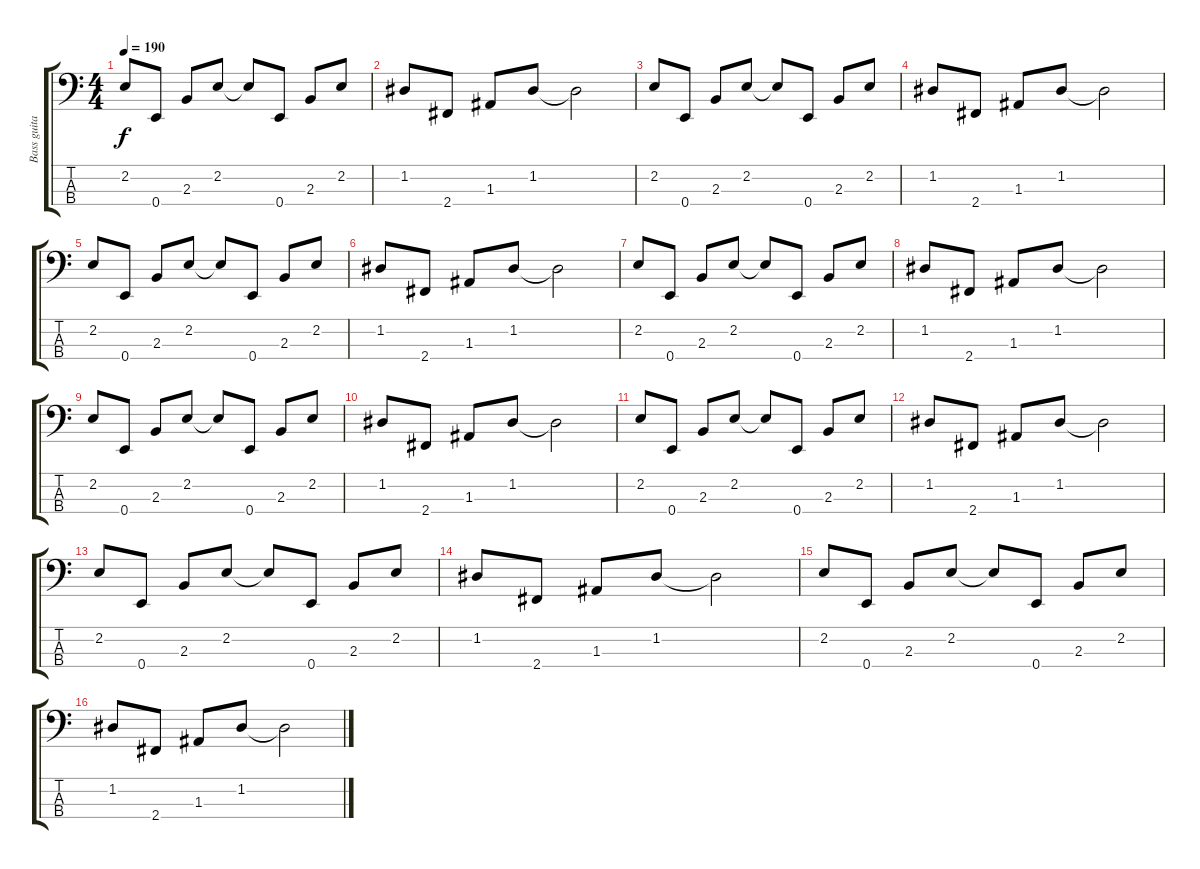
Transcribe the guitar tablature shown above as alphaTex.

\track ("Bass guitar" "Bass guita") {instrument electricbasspick}
\staff {score tabs}
\tuning (G2 D2 A1 E1) {hide}
\ts (4 4)
\tempo 190
\clef f4
\ks c
2.2.8{dy f} 0.4.8 2.3.8 2.2.8 2.2{t}.8 0.4.8 2.3.8 2.2.8 |
1.2.8 2.4.8 1.3.8 1.2.8 1.2{t}.2 |
2.2.8 0.4.8 2.3.8 2.2.8 2.2{t}.8 0.4.8 2.3.8 2.2.8 |
1.2.8 2.4.8 1.3.8 1.2.8 1.2{t}.2 |
2.2.8 0.4.8 2.3.8 2.2.8 2.2{t}.8 0.4.8 2.3.8 2.2.8 |
1.2.8 2.4.8 1.3.8 1.2.8 1.2{t}.2 |
2.2.8 0.4.8 2.3.8 2.2.8 2.2{t}.8 0.4.8 2.3.8 2.2.8 |
1.2.8 2.4.8 1.3.8 1.2.8 1.2{t}.2 |
2.2.8 0.4.8 2.3.8 2.2.8 2.2{t}.8 0.4.8 2.3.8 2.2.8 |
1.2.8 2.4.8 1.3.8 1.2.8 1.2{t}.2 |
2.2.8 0.4.8 2.3.8 2.2.8 2.2{t}.8 0.4.8 2.3.8 2.2.8 |
1.2.8 2.4.8 1.3.8 1.2.8 1.2{t}.2 |
2.2.8 0.4.8 2.3.8 2.2.8 2.2{t}.8 0.4.8 2.3.8 2.2.8 |
1.2.8 2.4.8 1.3.8 1.2.8 1.2{t}.2 |
2.2.8 0.4.8 2.3.8 2.2.8 2.2{t}.8 0.4.8 2.3.8 2.2.8 |
1.2.8 2.4.8 1.3.8 1.2.8 1.2{t}.2
